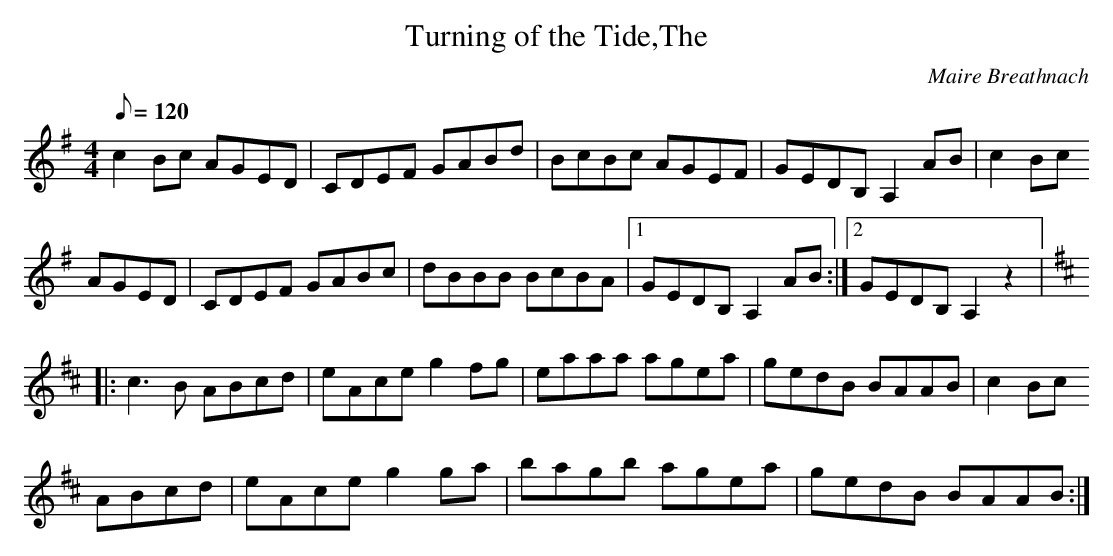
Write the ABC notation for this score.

X:1
T:Turning of the Tide,The
M:4/4
L:1/8
Q:120
C:Maire Breathnach
K:ADor
c2Bc AGED|CDEF GABd|BcBc AGEF|GEDB, A,2AB|c2Bc
AGED|CDEF GABc|dBBB BcBA|1GEDB, A,2AB:|2GEDB, A,2z2|:
K:AMix
c3 B ABcd|eAce g2fg|eaaa agea|gedB BAAB|c2Bc
ABcd|eAce g2ga|bagb agea|gedB BAAB:|
